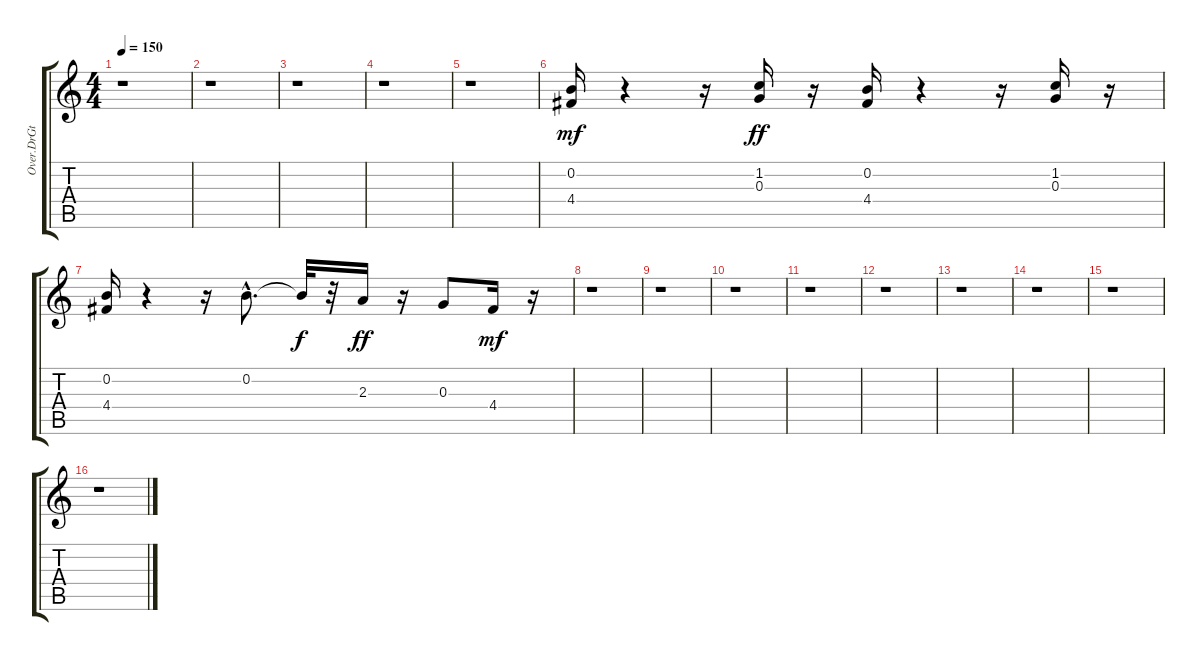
\track ("Over.DrGt" "Over.DrGt") {instrument overdrivenguitar}
\staff {score tabs}
\tuning (E4 B3 G3 D3 A2 E2) {hide}
\ts (4 4)
\tempo 150
\clef g2
\ks c
r.1{dy f} |
r.1 |
r.1 |
r.1 |
r.1 |
(0.2 4.4).16{dy mf} r.4 r.16 (1.2 0.3).16{dy ff} r.16 (0.2 4.4).16 r.4 r.16 (1.2 0.3).16 r.16 |
(0.2 4.4).16 r.4 r.16 0.2{hac}.8{d} 0.2{t}.32{dy f} r.32 2.3.16{dy ff} r.16 0.3.8 4.4.16{dy mf} r.16 |
r.1 |
r.1 |
r.1 |
r.1 |
r.1 |
r.1 |
r.1 |
r.1 |
r.1
